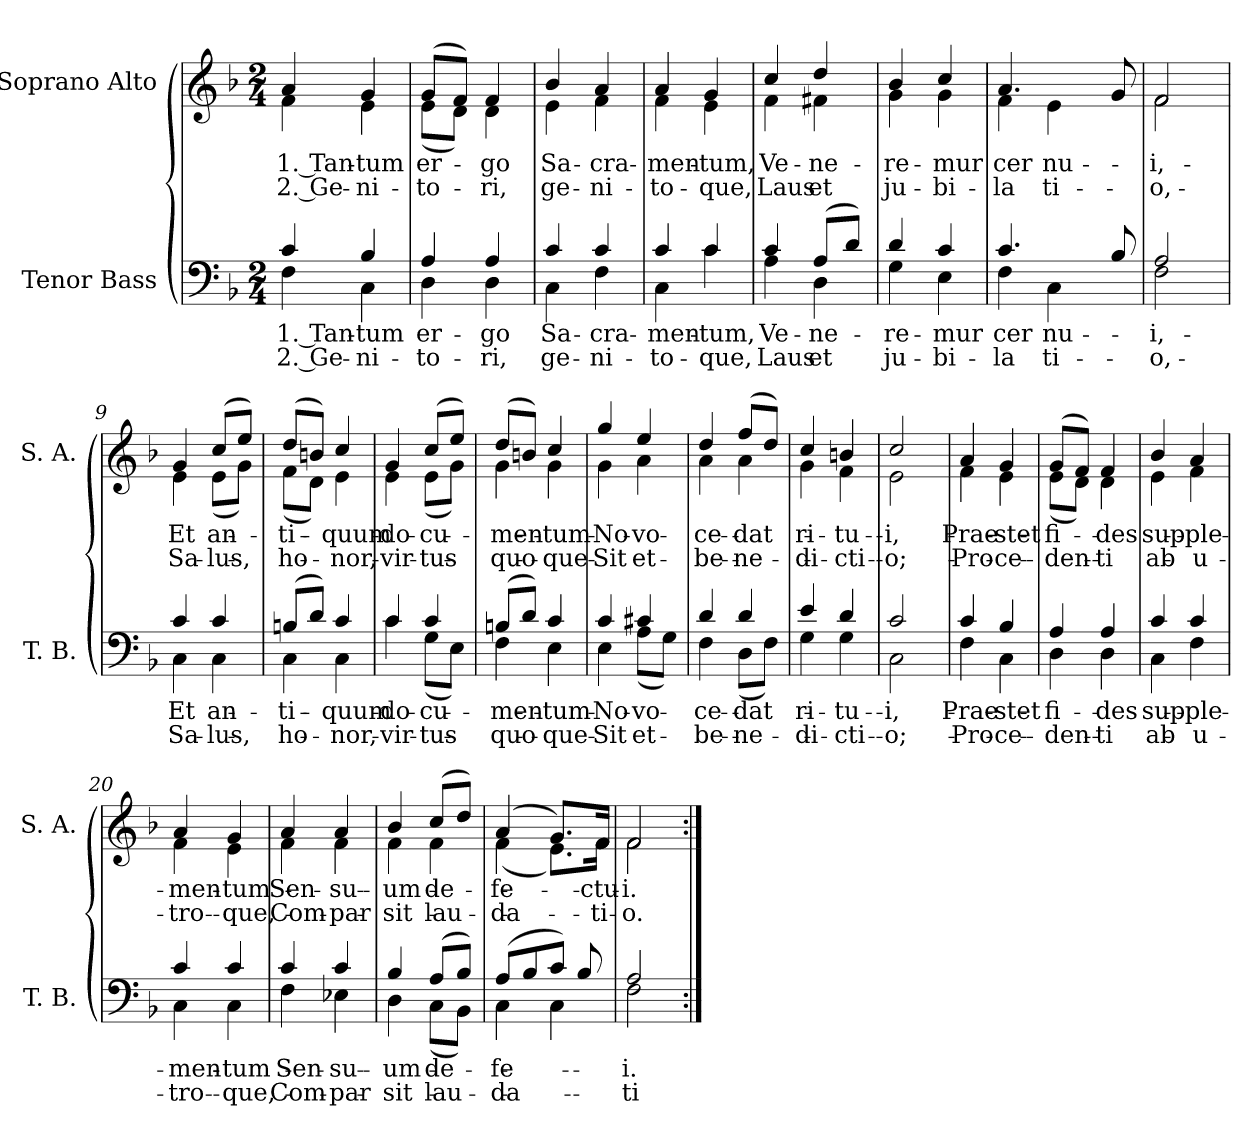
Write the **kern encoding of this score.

**kern	**text	**text	**kern	**text	**text
*part2	*part2	*part2	*part1	*part1	*part1
*staff2	*staff2	*staff2	*staff1	*staff1	*staff1
*I"Tenor Bass	*	*	*I"Soprano Alto	*	*
*I'T. B.	*	*	*I'S. A.	*	*
*clefF4	*	*	*clefG2	*	*
*k[b-]	*	*	*k[b-]	*	*
*F:	*	*	*F:	*	*
*M2/4	*	*	*M2/4	*	*
=1	=1	=1	=1	=1	=1
!	!	!	!LO:TX:a:B:t=Andante	!	!
!	!LO:LY:a:rj	!LO:LY:a:rj	!	!LO:LY:b:rj	!LO:LY:b:rj
*^	*	*	*^	*	*
4c/	4F\	1. Tan-	2. Ge-	4a/	4f\	1. Tan-	2. Ge-
!	!	!LO:LY:a	!LO:LY:a	!	!	!LO:LY:b	!LO:LY:b
4B-/	4C\	-tum	-ni-	4g/	4e\	-tum	-ni-
=2	=2	=2	=2	=2	=2	=2	=2
!	!	!LO:LY:a	!LO:LY:a	!	!	!LO:LY:b	!LO:LY:b
4A/	4D\	er-	-to-	(>8g/L	(<8e\L	er-	-to-
.	.	.	.	8f/J)	8d\J)	.	.
!	!	!LO:LY:a	!LO:LY:a	!	!	!LO:LY:b	!LO:LY:b
4A/	4D\	-go	-ri,	4f/	4d\	-go	-ri,
=3	=3	=3	=3	=3	=3	=3	=3
!	!	!LO:LY:a	!LO:LY:a	!	!	!LO:LY:b	!LO:LY:b
4c/	4C\	Sa-	ge-	4b-/	4e\	Sa-	ge-
!	!	!LO:LY:a	!LO:LY:a	!	!	!LO:LY:b	!LO:LY:b
4c/	4F\	-cra-	-ni-	4a/	4f\	-cra-	-ni-
=4	=4	=4	=4	=4	=4	=4	=4
!	!	!LO:LY:a	!LO:LY:a	!	!	!LO:LY:b	!LO:LY:b
4c/	4C\	-men-	-to-	4a/	4f\	-men-	-to-
!	!	!LO:LY:a	!LO:LY:a	!	!	!LO:LY:b	!LO:LY:b
4c/	4c\	-tum,	-que,	4g/	4e\	-tum,	-que,
=5	=5	=5	=5	=5	=5	=5	=5
!	!	!LO:LY:a	!LO:LY:a	!	!	!LO:LY:b	!LO:LY:b
4c/	4A\	Ve-	Laus	4cc/	4f\	Ve-	Laus
!	!	!LO:LY:a	!LO:LY:a	!	!	!LO:LY:b	!LO:LY:b
(>8A/L	4D\	-ne-	et	4dd/	4f#X\	-ne-	et
8d/J)	.	.	.	.	.	.	.
=6	=6	=6	=6	=6	=6	=6	=6
!	!	!LO:LY:a	!LO:LY:a	!	!	!LO:LY:b	!LO:LY:b
4d/	4G\	-re-	ju-	4b-/	4g\	-re-	ju-
!	!	!LO:LY:a	!LO:LY:a	!	!	!LO:LY:b	!LO:LY:b
4c/	4E\	-mur	-bi-	4cc/	4g\	-mur	-bi-
!!LO:LB:g=z	!!
=7	=7	=7	=7	=7	=7	=7	=7
!	!	!LO:LY:a	!LO:LY:a	!	!	!LO:LY:b	!LO:LY:b
4.c/	4F\	cer-	-la-	4.a/	4f\	cer-	-la-
!	!	!LO:LY:a	!LO:LY:a	!	!	!LO:LY:b	!LO:LY:b
.	4C\	-nu-	-ti-	.	4e\	-nu-	-ti-
4ryy	.	.	.	4ryy	.	.	.
.	8B-/	.	.	.	8g/	.	.
=8	=8	=8	=8	=8	=8	=8	=8
!	!	!LO:LY:a	!LO:LY:a	!	!	!LO:LY:b	!LO:LY:b
2A/	2F\	-i,	-o,	2f/	2f\	-i,	-o,
=9	=9	=9	=9	=9	=9	=9	=9
!	!	!LO:LY:a	!LO:LY:a	!	!	!LO:LY:b	!LO:LY:b
4c/	4C\	Et	Sa-	4g/	4e\	Et	Sa-
!	!	!LO:LY:a	!LO:LY:a	!	!	!LO:LY:b	!LO:LY:b
4c/	4C\	an-	-lus,	(>8cc/L	(<8e\L	an-	-lus,
.	.	.	.	8ee/J)	8g\J)	.	.
=10	=10	=10	=10	=10	=10	=10	=10
!	!	!LO:LY:a	!LO:LY:a	!	!	!LO:LY:b	!LO:LY:b
(>8Bn/L	4C\	-ti-	ho-	(>8dd/L	(<8f\L	-ti-	ho-
8d/J)	.	.	.	8bn/J)	8d\J)	.	.
!	!	!LO:LY:a	!LO:LY:a	!	!	!LO:LY:b	!LO:LY:b
4c/	4C\	-quum	-nor,	4cc/	4e\	-quum	-nor,
=11	=11	=11	=11	=11	=11	=11	=11
!	!	!LO:LY:a	!LO:LY:a	!	!	!LO:LY:b	!LO:LY:b
4c/	4c\	do-	vir-	4g/	4e\	do-	vir-
!	!	!LO:LY:a	!LO:LY:a	!	!	!LO:LY:b	!LO:LY:b
4c/	(<8G\L	-cu-	-tus	(>8cc/L	(<8e\L	-cu-	-tus
.	8E\J)	.	.	8ee/J)	8g\J)	.	.
=12	=12	=12	=12	=12	=12	=12	=12
!	!	!LO:LY:a	!LO:LY:a	!	!	!LO:LY:b	!LO:LY:b
(>8Bn/L	4F\	-men-	quo-	(>8dd/L	4g\	-men-	quo-
8d/J)	.	.	.	8bn/J)	.	.	.
!	!	!LO:LY:a	!LO:LY:a	!	!	!LO:LY:b	!LO:LY:b
4c/	4E\	-tum	-que	4cc/	4g\	-tum	-que
!!LO:LB:g=z	!!
=13	=13	=13	=13	=13	=13	=13	=13
!	!	!LO:LY:a	!LO:LY:a	!	!	!LO:LY:b	!LO:LY:b
4c/	4E\	No-	Sit	4gg/	4g\	No-	Sit
!	!	!LO:LY:a	!LO:LY:a	!	!	!LO:LY:b	!LO:LY:b
4c#X/	(<8A\L	-vo	et	4ee/	4a\	-vo	et
.	8G\J)	.	.	.	.	.	.
=14	=14	=14	=14	=14	=14	=14	=14
!	!	!LO:LY:a	!LO:LY:a	!	!	!LO:LY:b	!LO:LY:b
4d/	4F\	ce-	be-	4dd/	4a\	ce-	be-
!	!	!LO:LY:a	!LO:LY:a	!	!	!LO:LY:b	!LO:LY:b
4d/	(<8D\L	-dat	-ne-	(>8ff/L	4a\	-dat	-ne-
.	8F\J)	.	.	8dd/J)	.	.	.
=15	=15	=15	=15	=15	=15	=15	=15
!	!	!LO:LY:a	!LO:LY:a	!	!	!LO:LY:b	!LO:LY:b
4e/	4G\	ri-	-di-	4cc/	4g\	ri-	-di-
!	!	!LO:LY:a	!LO:LY:a	!	!	!LO:LY:b	!LO:LY:b
4d/	4G\	-tu-	-cti-	4bn/	4f\	-tu-	-cti-
=16	=16	=16	=16	=16	=16	=16	=16
!	!	!LO:LY:a	!LO:LY:a	!	!	!LO:LY:b	!LO:LY:b
2c/	2C\	-i,	-o;	2cc/	2e\	-i,	-o;
=17	=17	=17	=17	=17	=17	=17	=17
!	!	!LO:LY:a	!LO:LY:a	!	!	!LO:LY:b	!LO:LY:b
4c/	4F\	Prae-	Pro-	4a/	4f\	Prae-	Pro-
!	!	!LO:LY:a	!LO:LY:a	!	!	!LO:LY:b	!LO:LY:b
4B-/	4C\	-stet	-ce-	4g/	4e\	-stet	-ce-
=18	=18	=18	=18	=18	=18	=18	=18
!	!	!LO:LY:a	!LO:LY:a	!	!	!LO:LY:b	!LO:LY:b
4A/	4D\	fi-	-den-	(>8g/L	(<8e\L	fi-	-den-
.	.	.	.	8f/J)	8d\J)	.	.
!	!	!LO:LY:a	!LO:LY:a	!	!	!LO:LY:b	!LO:LY:b
4A/	4D\	-des	-ti	4f/	4d\	-des	-ti
!!LO:LB:g=z	!!
=19	=19	=19	=19	=19	=19	=19	=19
!	!	!LO:LY:a	!LO:LY:a	!	!	!LO:LY:b	!LO:LY:b
4c/	4C\	sup-	ab	4b-/	4e\	sup-	ab
!	!	!LO:LY:a	!LO:LY:a	!	!	!LO:LY:b	!LO:LY:b
4c/	4F\	-ple-	u-	4a/	4f\	-ple-	u-
=20	=20	=20	=20	=20	=20	=20	=20
!	!	!LO:LY:a	!LO:LY:a	!	!	!LO:LY:b	!LO:LY:b
4c/	4C\	-men-	-tro-	4a/	4f\	-men-	-tro-
!	!	!LO:LY:a	!LO:LY:a	!	!	!LO:LY:b	!LO:LY:b
4c/	4C\	-tum	-que,	4g/	4e\	-tum	-que,
=21	=21	=21	=21	=21	=21	=21	=21
!	!	!LO:LY:a	!LO:LY:a	!	!	!LO:LY:b	!LO:LY:b
4c/	4F\	Sen-	Com-	4a/	4f\	Sen-	Com-
!	!	!LO:LY:a	!LO:LY:a	!	!	!LO:LY:b	!LO:LY:b
4c/	4E-X\	-su-	-par	4a/	4f\	-su-	-par
=22	=22	=22	=22	=22	=22	=22	=22
!	!	!LO:LY:a	!LO:LY:a	!	!	!LO:LY:b	!LO:LY:b
4B-/	4D\	-um	sit	4b-/	4f\	-um	sit
!	!	!LO:LY:a	!LO:LY:a	!	!	!LO:LY:b	!LO:LY:b
(>8A/L	(<8C\L	de-	lau-	(>8cc/L	4f\	de-	lau-
8B-/J)	8BB-\J)	.	.	8dd/J)	.	.	.
=23	=23	=23	=23	=23	=23	=23	=23
!	!	!LO:LY:a	!LO:LY:a	!	!	!LO:LY:b	!LO:LY:b
(>8A/L	4C\	-fe-	-da-	(4a/	(<4f\	-fe-	-da-
8B-/	.	.	.	.	.	.	.
8c/J)	4C\	.	.	8.g/L)	8.e\L)	.	.
8B-/	.	.	.	.	.	.	.
!	!	!	!	!	!	!LO:LY:b:rj	!LO:LY:b:rj
.	.	.	.	16f/Jk	16f\Jk	-ctu-	-ti-
=24	=24	=24	=24	=24	=24	=24	=24
!	!	!LO:LY:a	!LO:LY:a	!	!	!LO:LY:b	!LO:LY:b
2A/	2F\	-i.	-ti-	2f/	2f\	-i.	-o.
*v	*v	*	*	*	*	*	*
*	*	*	*v	*v	*	*
=:|!	=:|!	=:|!	=:|!	=:|!	=:|!
*-	*-	*-	*-	*-	*-
